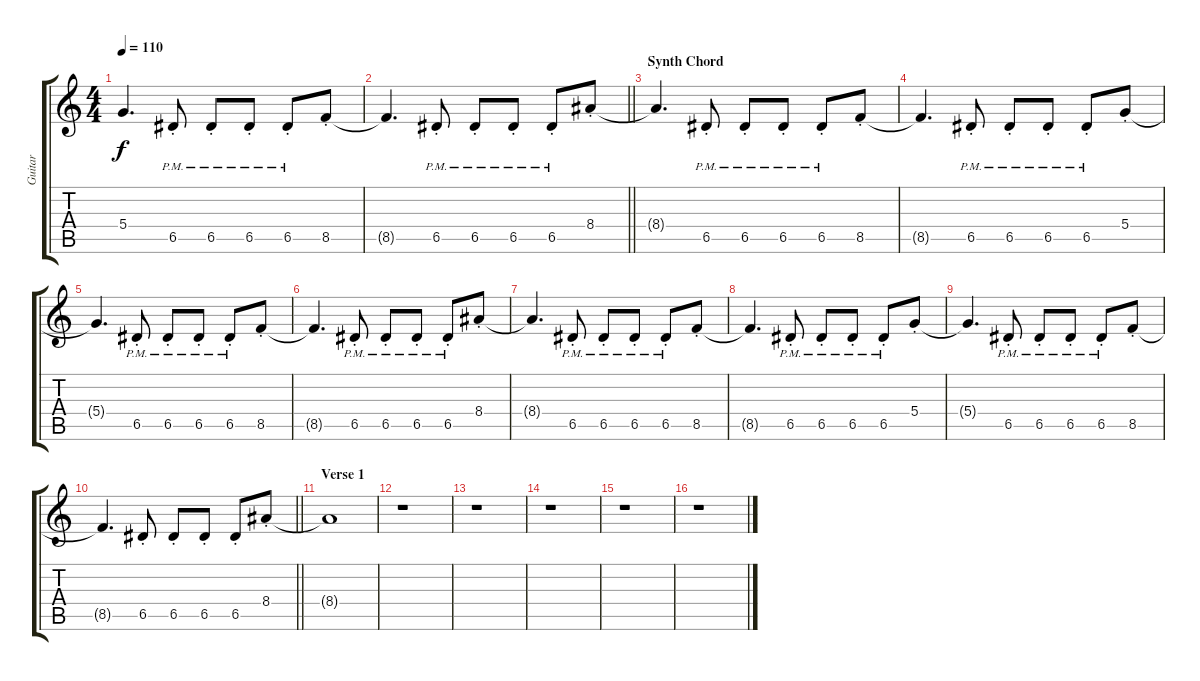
\track ("Guitar" "Guitar") {instrument electricguitarclean}
\staff {score tabs}
\tuning (E4 B3 G3 D3 A2 E2) {hide}
\ts (4 4)
\tempo 110
\clef g2
\ks c
5.4{t}.4{d dy f} 6.5{pm st}.8 6.5{pm st}.8 6.5{pm st}.8 6.5{pm st}.8 8.5{st}.8 |
\barLineRight lightlight
8.5{t}.4{d} 6.5{pm st}.8 6.5{pm st}.8 6.5{pm st}.8 6.5{pm st}.8 8.4{st}.8 |
\section ("" "Synth Chord")
8.4{t}.4{d} 6.5{pm st}.8 6.5{pm st}.8 6.5{pm st}.8 6.5{pm st}.8 8.5{st}.8 |
8.5{t}.4{d} 6.5{pm st}.8 6.5{pm st}.8 6.5{pm st}.8 6.5{pm st}.8 5.4{st}.8 |
5.4{t}.4{d} 6.5{pm st}.8 6.5{pm st}.8 6.5{pm st}.8 6.5{pm st}.8 8.5{st}.8 |
8.5{t}.4{d} 6.5{pm st}.8 6.5{pm st}.8 6.5{pm st}.8 6.5{pm st}.8 8.4{st}.8 |
8.4{t}.4{d} 6.5{pm st}.8 6.5{pm st}.8 6.5{pm st}.8 6.5{pm st}.8 8.5{st}.8 |
8.5{t}.4{d} 6.5{pm st}.8 6.5{pm st}.8 6.5{pm st}.8 6.5{pm st}.8 5.4{st}.8 |
5.4{t}.4{d} 6.5{pm st}.8 6.5{pm st}.8 6.5{pm st}.8 6.5{pm st}.8 8.5{st}.8 |
\barLineRight lightlight
8.5{t}.4{d} 6.5{st}.8 6.5{st}.8 6.5{st}.8 6.5{st}.8 8.4{st}.8 |
\section ("" "Verse 1")
8.4{t}.1 |
r.1 |
r.1 |
r.1 |
r.1 |
r.1
